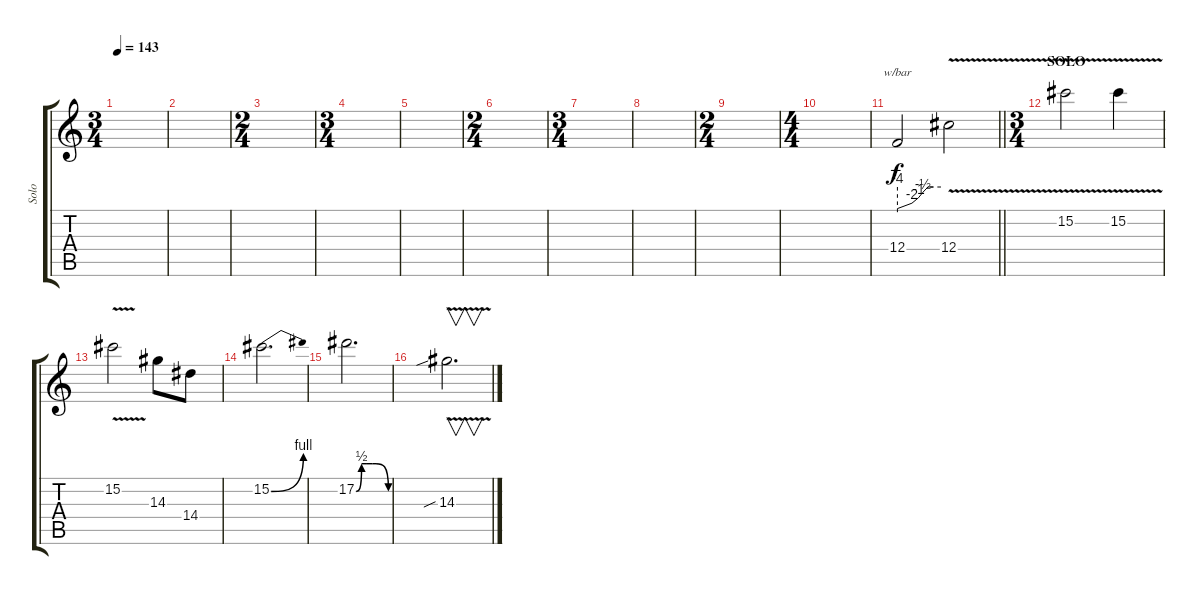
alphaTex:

\track ("Solo" "Solo") {instrument distortionguitar}
\staff {score tabs}
\tuning (Eb4 Bb3 Gb3 Db3 Ab2 Db2) {hide}
\ts (3 4)
\tempo 143
\clef g2
\ks c
|
|
\ts (2 4)
|
\ts (3 4)
|
|
\ts (2 4)
|
\ts (3 4)
|
|
\ts (2 4)
|
\ts (4 4)
|
\barLineRight lightlight
12.4.2{tbe (custom default 0 -16 20 -8 29 -4 35 -2 42 0 49 0 60 0)} 12.4{v}.2 |
\ts (3 4)
\section ("" "SOLO")
15.2{v}.2 15.2{v}.4 |
15.2{v}.2 14.3.8 14.4.8 |
15.2{be (bend 0 0 60 4)}.2{d} |
17.2{be (custom 0 0 10 2 20 2 30 2 37 2 60 0)}.2{d} |
14.3{v sib}.2{v d}
